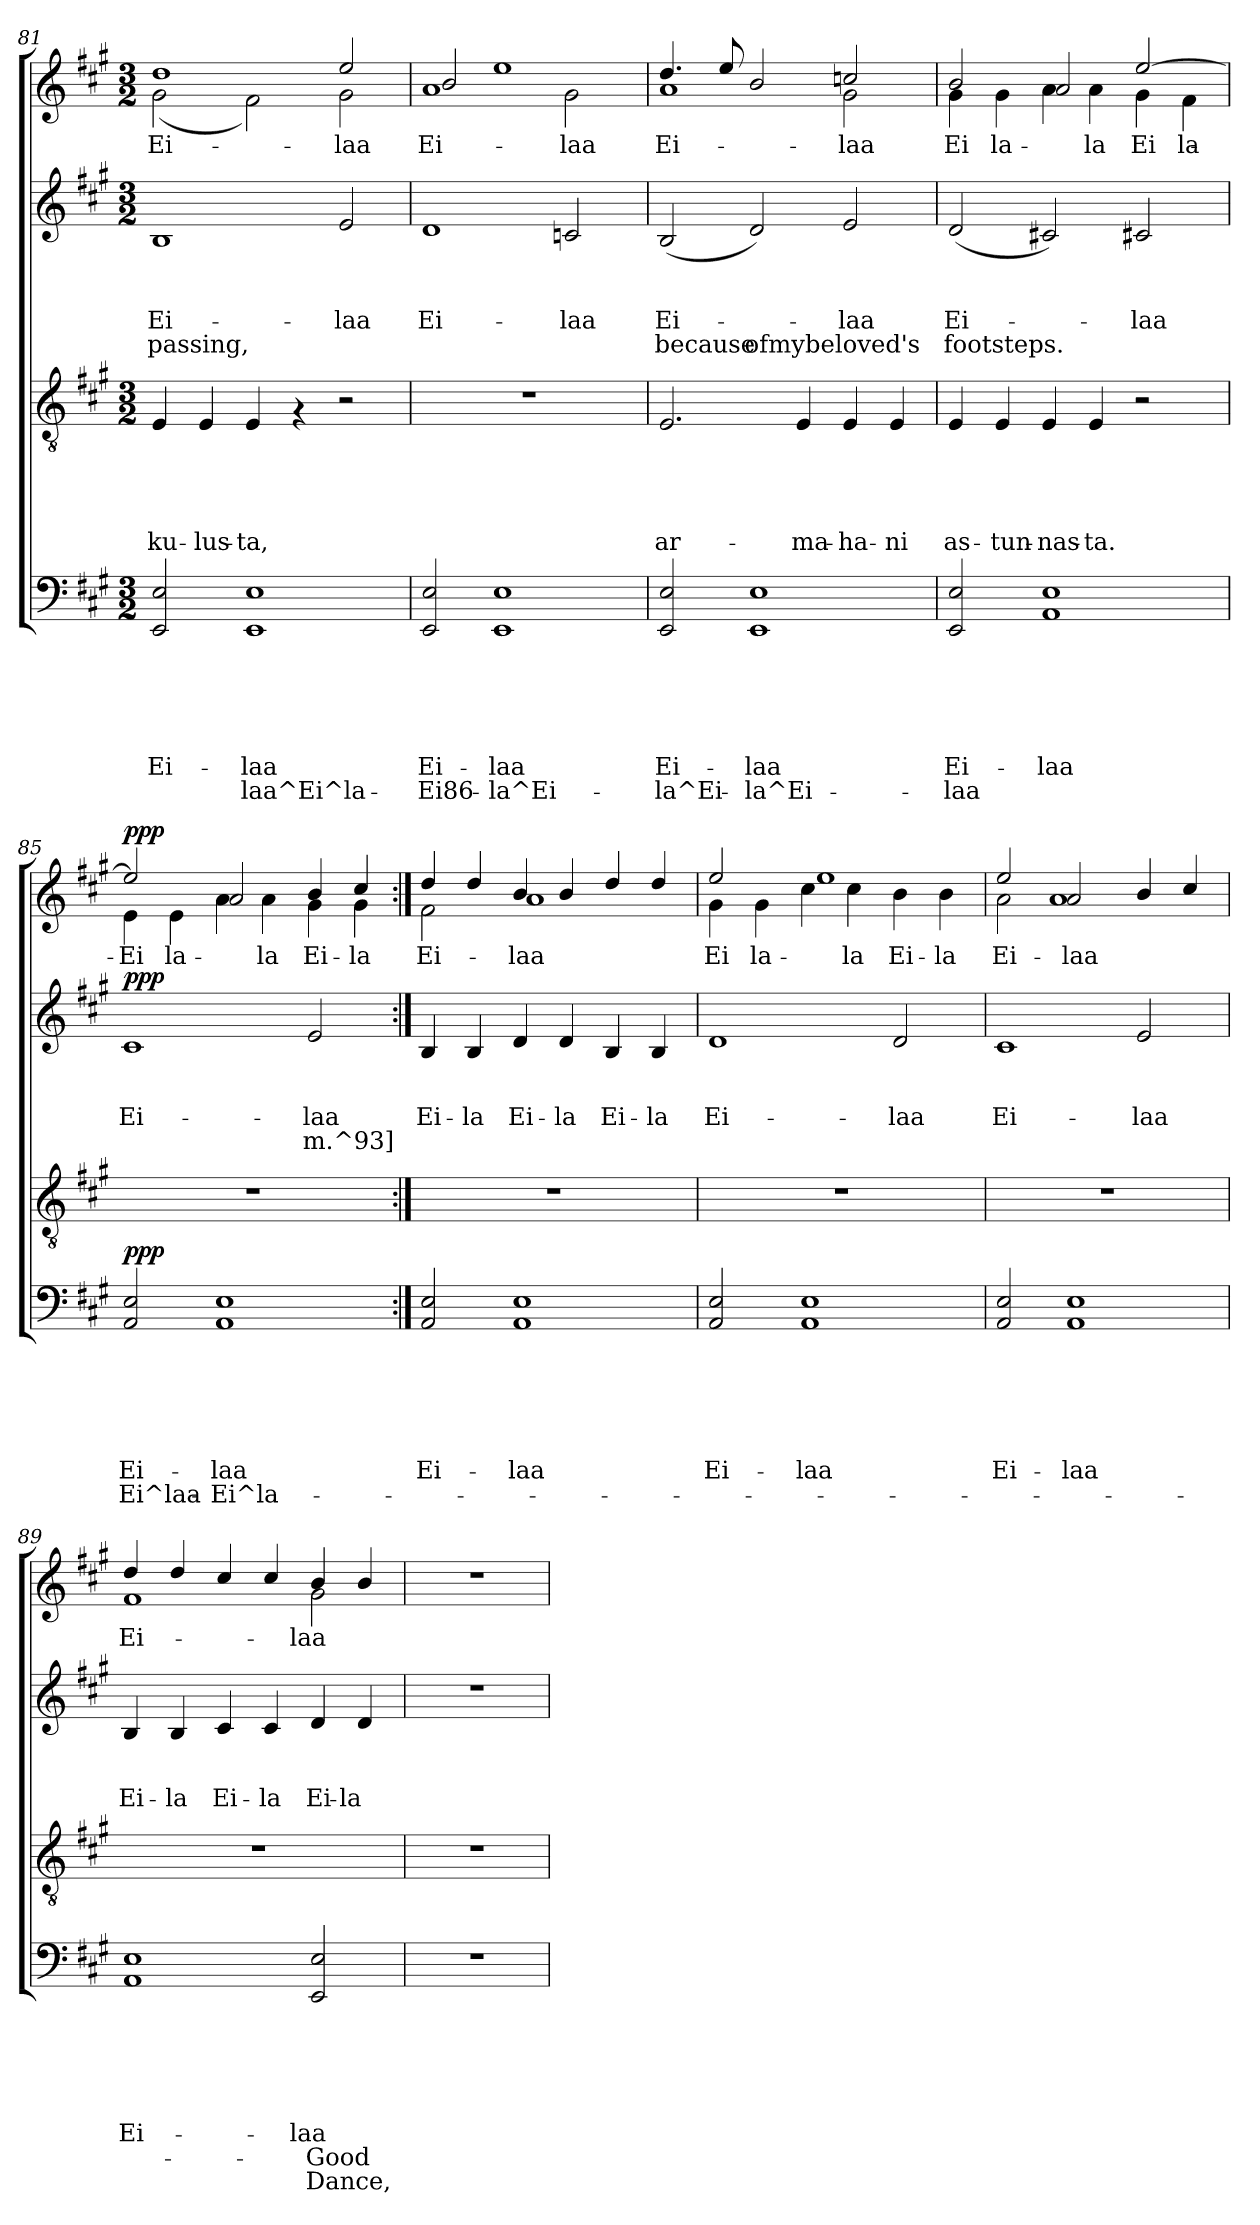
**kern	**text	**text	**text	**text	**text	**text	**text	**text	**dynam	**kern	**text	**text	**text	**text	**text	**kern	**text	**text	**text	**text	**dynam	**kern	**text	**dynam
*part4	*part4	*part4	*part4	*part4	*part4	*part4	*part4	*part4	*part4	*part3	*part3	*part3	*part3	*part3	*part3	*part2	*part2	*part2	*part2	*part2	*part2	*part1	*part1	*part1
*staff4	*staff4	*staff4	*staff4	*staff4	*staff4	*staff4	*staff4	*staff4	*staff4	*staff3	*staff3	*staff3	*staff3	*staff3	*staff3	*staff2	*staff2	*staff2	*staff2	*staff2	*staff2	*staff1	*staff1	*staff1
*clefF4	*	*	*	*	*	*	*	*	*	*clefGv2	*	*	*	*	*	*clefG2	*	*	*	*	*	*clefG2	*	*
*k[f#c#g#]	*	*	*	*	*	*	*	*	*	*k[f#c#g#]	*	*	*	*	*	*k[f#c#g#]	*	*	*	*	*	*k[f#c#g#]	*	*
*A:	*	*	*	*	*	*	*	*	*	*A:	*	*	*	*	*	*A:	*	*	*	*	*	*A:	*	*
*M3/2	*	*	*	*	*	*	*	*	*	*M3/2	*	*	*	*	*	*M3/2	*	*	*	*	*	*M3/2	*	*
=81	=81	=81	=81	=81	=81	=81	=81	=81	=81	=81	=81	=81	=81	=81	=81	=81	=81	=81	=81	=81	=81	=81	=81	=81
!	!	!	!	!	!	!LO:LY:b	!	!	!	!	!	!	!	!	!LO:LY:b:rj	!	!	!	!LO:LY:b	!LO:LY:b	!	!	!LO:LY:b	!
*	*	*	*	*	*	*	*	*	*	*	*	*	*	*	*	*	*	*	*	*	*	*^	*	*
2EE/ 2E/	.	.	.	.	.	Ei-	.	.	.	4E/	.	.	.	.	ku-	1B	.	.	Ei-	passing,	.	1dd	(<2g#\	Ei-	.
!	!	!	!	!	!	!	!	!	!	!	!	!	!	!	!LO:LY:b:rj	!	!	!	!	!	!	!	!	!	!
.	.	.	.	.	.	.	.	.	.	4E/	.	.	.	.	-lus-	.	.	.	.	.	.	.	.	.	.
!	!	!	!	!	!	!LO:LY:b	!LO:LY:b	!	!	!	!	!	!	!	!LO:LY:b:rj	!	!	!	!	!	!	!	!	!	!
1EE 1E	.	.	.	.	.	-laa	-laa^Ei^la-	.	.	4E/	.	.	.	.	-ta,	.	.	.	.	.	.	.	2f#\)	.	.
.	.	.	.	.	.	.	.	.	.	4rF	.	.	.	.	.	.	.	.	.	.	.	.	.	.	.
!	!	!	!	!	!	!	!	!	!	!	!	!	!	!	!	!	!	!	!LO:LY:b	!	!	!	!	!LO:LY:b	!
.	.	.	.	.	.	.	.	.	.	2r	.	.	.	.	.	2e/	.	.	-laa	.	.	2g#\	2ee/	-laa	.
!!LO:LB:g=z	!!
=82	=82	=82	=82	=82	=82	=82	=82	=82	=82	=82	=82	=82	=82	=82	=82	=82	=82	=82	=82	=82	=82	=82	=82	=82	=82
!	!	!	!	!	!	!LO:LY:b	!LO:LY:b	!	!	!	!	!	!	!	!	!	!	!	!LO:LY:b	!	!	!	!	!LO:LY:b	!
2EE/ 2E/	.	.	.	.	.	Ei-	-Ei86-	.	.	1.r	.	.	.	.	.	1d	.	.	Ei-	.	.	1a	2b/	Ei-	.
!	!	!	!	!	!	!LO:LY:b	!LO:LY:b	!	!	!	!	!	!	!	!	!	!	!	!	!	!	!	!	!	!
1EE 1E	.	.	.	.	.	-laa	-la^Ei-	.	.	.	.	.	.	.	.	.	.	.	.	.	.	.	1ee	.	.
!	!	!	!	!	!	!	!	!	!	!	!	!	!	!	!	!	!	!	!LO:LY:b	!	!	!	!	!LO:LY:b	!
.	.	.	.	.	.	.	.	.	.	.	.	.	.	.	.	2cn/	.	.	-laa	.	.	2g#\	.	-laa	.
=83	=83	=83	=83	=83	=83	=83	=83	=83	=83	=83	=83	=83	=83	=83	=83	=83	=83	=83	=83	=83	=83	=83	=83	=83	=83
!	!	!	!	!	!	!LO:LY:b	!LO:LY:b	!	!	!	!	!	!	!	!LO:LY:b:rj	!	!	!	!LO:LY:b	!LO:LY:b	!	!	!	!LO:LY:b	!
2EE/ 2E/	.	.	.	.	.	Ei-	-la^Ei-	.	.	2.E/	.	.	.	.	ar-	(>2B/	.	.	Ei-	because	.	1a	4.dd/	Ei-	.
.	.	.	.	.	.	.	.	.	.	.	.	.	.	.	.	.	.	.	.	.	.	.	8ee/	.	.
!	!	!	!	!	!	!LO:LY:b	!LO:LY:b	!	!	!	!	!	!	!	!	!	!	!	!	!LO:LY:b	!	!	!	!	!
1EE 1E	.	.	.	.	.	-laa	-la^Ei-	.	.	.	.	.	.	.	.	2d/)	.	.	.	ofmybeloved's	.	.	2b/	.	.
!	!	!	!	!	!	!	!	!	!	!	!	!	!	!	!LO:LY:b:rj	!	!	!	!	!	!	!	!	!	!
.	.	.	.	.	.	.	.	.	.	4E/	.	.	.	.	-ma-	.	.	.	.	.	.	.	.	.	.
!	!	!	!	!	!	!	!	!	!	!	!	!	!	!	!LO:LY:b:rj	!	!	!	!LO:LY:b	!	!	!	!	!LO:LY:b	!
.	.	.	.	.	.	.	.	.	.	4E/	.	.	.	.	-ha-	2e/	.	.	-laa	.	.	2g#\	2ccn/	-laa	.
!	!	!	!	!	!	!	!	!	!	!	!	!	!	!	!LO:LY:b:rj	!	!	!	!	!	!	!	!	!	!
.	.	.	.	.	.	.	.	.	.	4E/	.	.	.	.	-ni	.	.	.	.	.	.	.	.	.	.
=84	=84	=84	=84	=84	=84	=84	=84	=84	=84	=84	=84	=84	=84	=84	=84	=84	=84	=84	=84	=84	=84	=84	=84	=84	=84
!	!	!	!	!	!	!LO:LY:b	!LO:LY:b	!	!	!	!	!	!	!	!LO:LY:b:rj	!	!	!	!LO:LY:b	!LO:LY:b	!	!	!	!LO:LY:b	!
2EE/ 2E/	.	.	.	.	.	Ei-	-laa	.	.	4E/	.	.	.	.	as-	(>2d/	.	.	Ei-	footsteps.	.	2b/	4g#\	Ei-	.
!	!	!	!	!	!	!	!	!	!	!	!	!	!	!	!LO:LY:b:rj	!	!	!	!	!	!	!	!	!LO:LY:b	!
.	.	.	.	.	.	.	.	.	.	4E/	.	.	.	.	-tun-	.	.	.	.	.	.	.	4g#\	-la	.
!	!	!	!	!	!	!LO:LY:b	!	!	!	!	!	!	!	!	!LO:LY:b:rj	!	!	!	!	!	!	!	!	!LO:LY:b	!
1AA 1E	.	.	.	.	.	-laa	.	.	.	4E/	.	.	.	.	-nas-	2c#X/)	.	.	.	.	.	4a\	2a/	.	.
!	!	!	!	!	!	!	!	!	!	!	!	!	!	!	!LO:LY:b:rj	!	!	!	!	!	!	!	!	!LO:LY:b	!
.	.	.	.	.	.	.	.	.	.	4E/	.	.	.	.	-ta.	.	.	.	.	.	.	4a\	.	-la	.
!	!	!	!	!	!	!	!	!	!	!	!	!	!	!	!	!	!	!	!LO:LY:b	!	!	!	!	!LO:LY:b	!
.	.	.	.	.	.	.	.	.	.	2r	.	.	.	.	.	2c#X/	.	.	-laa	.	.	[>2ee/	4g#\	Ei-	.
!	!	!	!	!	!	!	!	!	!	!	!	!	!	!	!	!	!	!	!	!	!	!	!	!LO:LY:b	!
.	.	.	.	.	.	.	.	.	.	.	.	.	.	.	.	.	.	.	.	.	.	.	4f#\	-la	.
=85	=85	=85	=85	=85	=85	=85	=85	=85	=85	=85	=85	=85	=85	=85	=85	=85	=85	=85	=85	=85	=85	=85	=85	=85	=85
!	!	!	!	!	!	!LO:LY:b	!LO:LY:b	!	!LO:DY:a	!	!	!	!	!	!	!	!	!	!LO:LY:b	!	!LO:DY:a	!	!	!LO:LY:b	!LO:DY:a
2AA/ 2E/	.	.	.	.	.	Ei-	Ei^laa-	.	ppp	1.r	.	.	.	.	.	1c#	.	.	Ei-	.	ppp	2ee/]	4e\	Ei-	ppp
!	!	!	!	!	!	!	!	!	!	!	!	!	!	!	!	!	!	!	!	!	!	!	!	!LO:LY:b	!
.	.	.	.	.	.	.	.	.	.	.	.	.	.	.	.	.	.	.	.	.	.	.	4e\	-la	.
!	!	!	!	!	!	!LO:LY:b	!LO:LY:b	!	!	!	!	!	!	!	!	!	!	!	!	!	!	!	!	!LO:LY:b	!
1AA 1E	.	.	.	.	.	-laa	-Ei^la-	.	.	.	.	.	.	.	.	.	.	.	.	.	.	4a\	2a/	.	.
!	!	!	!	!	!	!	!	!	!	!	!	!	!	!	!	!	!	!	!	!	!	!	!	!LO:LY:b	!
.	.	.	.	.	.	.	.	.	.	.	.	.	.	.	.	.	.	.	.	.	.	4a\	.	-la	.
!	!	!	!	!	!	!	!	!	!	!	!	!	!	!	!	!	!	!	!LO:LY:b	!LO:LY:b	!	!	!	!LO:LY:b	!
.	.	.	.	.	.	.	.	.	.	.	.	.	.	.	.	2e/	.	.	-laa	m.^93]	.	4b/	4g#\	Ei-	.
!	!	!	!	!	!	!	!	!	!	!	!	!	!	!	!	!	!	!	!	!	!	!	!	!LO:LY:b	!
.	.	.	.	.	.	.	.	.	.	.	.	.	.	.	.	.	.	.	.	.	.	4g#\	4cc#/	la	.
!!LO:LB:g=z	!!
=86:|!	=86:|!	=86:|!	=86:|!	=86:|!	=86:|!	=86:|!	=86:|!	=86:|!	=86:|!	=86:|!	=86:|!	=86:|!	=86:|!	=86:|!	=86:|!	=86:|!	=86:|!	=86:|!	=86:|!	=86:|!	=86:|!	=86:|!	=86:|!	=86:|!	=86:|!
!	!	!	!	!	!	!LO:LY:b	!	!	!	!	!	!	!	!	!	!	!	!	!LO:LY:b	!	!	!	!	!LO:LY:b	!
2AA/ 2E/	.	.	.	.	.	Ei-	.	.	.	1.r	.	.	.	.	.	4B/	.	.	Ei-	.	.	2f#\	4dd/	Ei-	.
!	!	!	!	!	!	!	!	!	!	!	!	!	!	!	!	!	!	!	!LO:LY:b	!	!	!	!	!	!
.	.	.	.	.	.	.	.	.	.	.	.	.	.	.	.	4B/	.	.	-la	.	.	.	4dd/	.	.
!	!	!	!	!	!	!LO:LY:b	!	!	!	!	!	!	!	!	!	!	!	!	!LO:LY:b	!	!	!	!	!LO:LY:b	!
1AA 1E	.	.	.	.	.	-laa	.	.	.	.	.	.	.	.	.	4d/	.	.	Ei-	.	.	4b/	1a	-laa	.
!	!	!	!	!	!	!	!	!	!	!	!	!	!	!	!	!	!	!	!LO:LY:b	!	!	!	!	!	!
.	.	.	.	.	.	.	.	.	.	.	.	.	.	.	.	4d/	.	.	-la	.	.	4b/	.	.	.
!	!	!	!	!	!	!	!	!	!	!	!	!	!	!	!	!	!	!	!LO:LY:b	!	!	!	!	!	!
.	.	.	.	.	.	.	.	.	.	.	.	.	.	.	.	4B/	.	.	Ei-	.	.	4dd/	.	.	.
!	!	!	!	!	!	!	!	!	!	!	!	!	!	!	!	!	!	!	!LO:LY:b	!	!	!	!	!	!
.	.	.	.	.	.	.	.	.	.	.	.	.	.	.	.	4B/	.	.	-la	.	.	4dd/	.	.	.
=87	=87	=87	=87	=87	=87	=87	=87	=87	=87	=87	=87	=87	=87	=87	=87	=87	=87	=87	=87	=87	=87	=87	=87	=87	=87
!	!	!	!	!	!	!LO:LY:b	!	!	!	!	!	!	!	!	!	!	!	!	!LO:LY:b	!	!	!	!	!LO:LY:b	!
2AA/ 2E/	.	.	.	.	.	Ei-	.	.	.	1.r	.	.	.	.	.	1d	.	.	Ei-	.	.	2ee/	4g#\	Ei-	.
!	!	!	!	!	!	!	!	!	!	!	!	!	!	!	!	!	!	!	!	!	!	!	!	!LO:LY:b	!
.	.	.	.	.	.	.	.	.	.	.	.	.	.	.	.	.	.	.	.	.	.	.	4g#\	-la	.
!	!	!	!	!	!	!LO:LY:b	!	!	!	!	!	!	!	!	!	!	!	!	!	!	!	!	!	!LO:LY:b	!
1AA 1E	.	.	.	.	.	-laa	.	.	.	.	.	.	.	.	.	.	.	.	.	.	.	4cc#\	1ee	.	.
!	!	!	!	!	!	!	!	!	!	!	!	!	!	!	!	!	!	!	!	!	!	!	!	!LO:LY:b	!
.	.	.	.	.	.	.	.	.	.	.	.	.	.	.	.	.	.	.	.	.	.	4cc#\	.	-la	.
!	!	!	!	!	!	!	!	!	!	!	!	!	!	!	!	!	!	!	!LO:LY:b	!	!	!	!	!LO:LY:b	!
.	.	.	.	.	.	.	.	.	.	.	.	.	.	.	.	2d/	.	.	-laa	.	.	4b\	.	Ei-	.
!	!	!	!	!	!	!	!	!	!	!	!	!	!	!	!	!	!	!	!	!	!	!	!	!LO:LY:b	!
.	.	.	.	.	.	.	.	.	.	.	.	.	.	.	.	.	.	.	.	.	.	4b\	.	-la	.
=88	=88	=88	=88	=88	=88	=88	=88	=88	=88	=88	=88	=88	=88	=88	=88	=88	=88	=88	=88	=88	=88	=88	=88	=88	=88
!	!	!	!	!	!	!LO:LY:b	!	!	!	!	!	!	!	!	!	!	!	!	!LO:LY:b	!	!	!	!	!LO:LY:b	!
2AA/ 2E/	.	.	.	.	.	Ei-	.	.	.	1.r	.	.	.	.	.	1c#	.	.	Ei-	.	.	2ee/	2a\	Ei-	.
!	!	!	!	!	!	!LO:LY:b	!	!	!	!	!	!	!	!	!	!	!	!	!	!	!	!	!	!LO:LY:b	!
1AA 1E	.	.	.	.	.	-laa	.	.	.	.	.	.	.	.	.	.	.	.	.	.	.	2a/	1a	laa	.
!	!	!	!	!	!	!	!	!	!	!	!	!	!	!	!	!	!	!	!LO:LY:b	!	!	!	!	!	!
.	.	.	.	.	.	.	.	.	.	.	.	.	.	.	.	2e/	.	.	-laa	.	.	4b/	.	.	.
.	.	.	.	.	.	.	.	.	.	.	.	.	.	.	.	.	.	.	.	.	.	4cc#/	.	.	.
!!LO:PB:g=z	!!
=89	=89	=89	=89	=89	=89	=89	=89	=89	=89	=89	=89	=89	=89	=89	=89	=89	=89	=89	=89	=89	=89	=89	=89	=89	=89
!	!	!	!	!	!	!LO:LY:b	!	!	!	!	!	!	!	!	!	!	!	!	!LO:LY:b	!	!	!	!	!LO:LY:b	!
1AA 1E	.	.	.	.	.	Ei-	.	.	.	1.r	.	.	.	.	.	4B/	.	.	Ei-	.	.	1f#	4dd/	Ei-	.
!	!	!	!	!	!	!	!	!	!	!	!	!	!	!	!	!	!	!	!LO:LY:b	!	!	!	!	!	!
.	.	.	.	.	.	.	.	.	.	.	.	.	.	.	.	4B/	.	.	-la	.	.	.	4dd/	.	.
!	!	!	!	!	!	!	!	!	!	!	!	!	!	!	!	!	!	!	!LO:LY:b	!	!	!	!	!	!
.	.	.	.	.	.	.	.	.	.	.	.	.	.	.	.	4c#/	.	.	Ei-	.	.	.	4cc#/	.	.
!	!	!	!	!	!	!	!	!	!	!	!	!	!	!	!	!	!	!	!LO:LY:b	!	!	!	!	!	!
.	.	.	.	.	.	.	.	.	.	.	.	.	.	.	.	4c#/	.	.	-la	.	.	.	4cc#/	.	.
!	!	!	!	!	!	!LO:LY:b	!LO:LY:b	!LO:LY:b	!	!	!	!	!	!	!	!	!	!	!LO:LY:b	!	!	!	!	!LO:LY:b	!
2EE/ 2E/	.	.	.	.	.	-laa	-Good	Dance,	.	.	.	.	.	.	.	4d/	.	.	Ei-	.	.	4b/	2g#\	-laa	.
!	!	!	!	!	!	!	!	!	!	!	!	!	!	!	!	!	!	!	!LO:LY:b	!	!	!	!	!	!
.	.	.	.	.	.	.	.	.	.	.	.	.	.	.	.	4d/	.	.	-la	.	.	4b/	.	.	.
*	*	*	*	*	*	*	*	*	*	*	*	*	*	*	*	*	*	*	*	*	*	*v	*v	*	*
=90	=90	=90	=90	=90	=90	=90	=90	=90	=90	=90	=90	=90	=90	=90	=90	=90	=90	=90	=90	=90	=90	=90	=90	=90
1.r	.	.	.	.	.	.	.	.	.	1.r	.	.	.	.	.	1.r	.	.	.	.	.	1.r	.	.
=	=	=	=	=	=	=	=	=	=	=	=	=	=	=	=	=	=	=	=	=	=	=	=	=
*-	*-	*-	*-	*-	*-	*-	*-	*-	*-	*-	*-	*-	*-	*-	*-	*-	*-	*-	*-	*-	*-	*-	*-	*-
